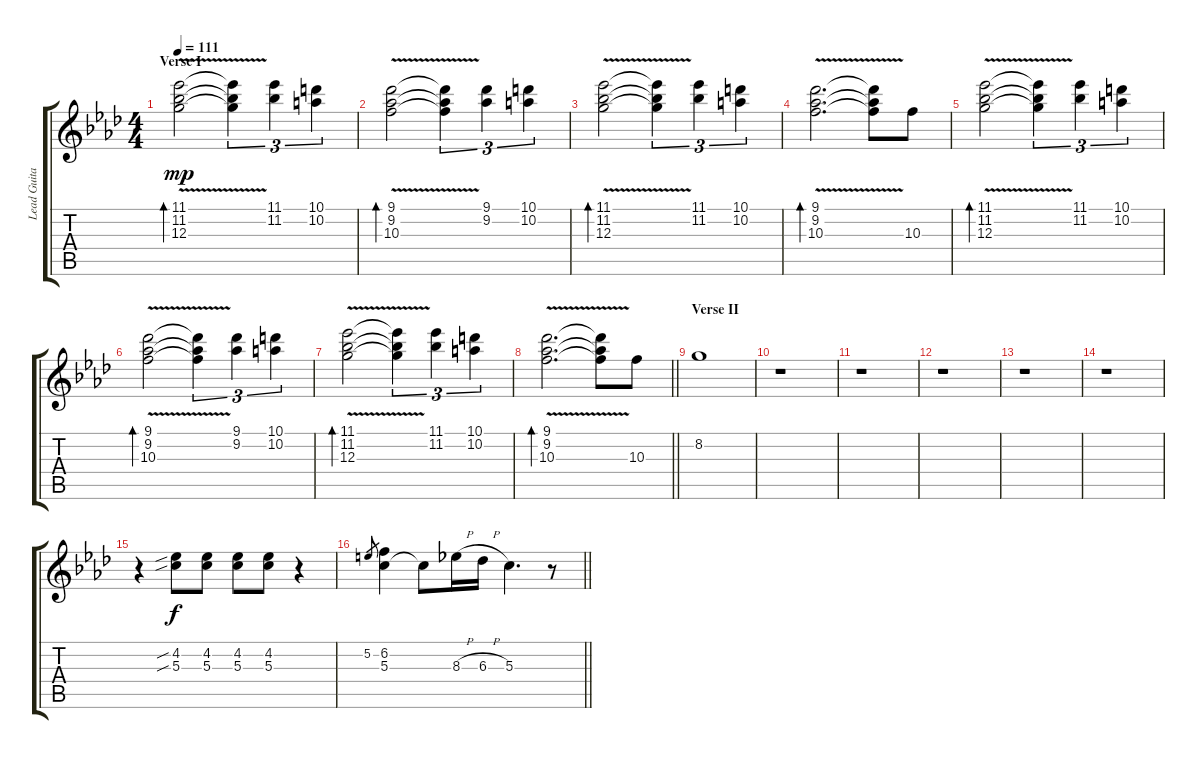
\track ("Lead Guitar" "Lead Guita") {instrument electricguitarjazz}
\staff {score tabs}
\tuning (E4 B3 G3 D3 A2 E2) {hide}
\ts (4 4)
\section ("" "Verse I")
\tempo 111
\clef g2
\ks ab
(11.1{v} 11.2{v} 12.3).2{bd 120 dy mp} (11.1{t} 11.2{t} 12.3{t}).4{tu (3 2)} (11.1 11.2).4{tu (3 2)} (10.1 10.2).4{tu (3 2)} |
(9.1{v} 9.2{v} 10.3).2{bd 120} (9.1{t} 9.2{t} 10.3{t}).4{tu (3 2)} (9.1 9.2).4{tu (3 2)} (10.1 10.2).4{tu (3 2)} |
(11.1{v} 11.2{v} 12.3).2{bd 120} (11.1{t} 11.2{t} 12.3{t}).4{tu (3 2)} (11.1 11.2).4{tu (3 2)} (10.1 10.2).4{tu (3 2)} |
(9.1{v} 9.2{v} 10.3).2{d bd 120} (9.1{t} 9.2{t} 10.3{t}).8 10.3.8 |
(11.1{v} 11.2{v} 12.3).2{bd 120} (11.1{t} 11.2{t} 12.3{t}).4{tu (3 2)} (11.1 11.2).4{tu (3 2)} (10.1 10.2).4{tu (3 2)} |
(9.1{v} 9.2{v} 10.3).2{bd 120} (9.1{t} 9.2{t} 10.3{t}).4{tu (3 2)} (9.1 9.2).4{tu (3 2)} (10.1 10.2).4{tu (3 2)} |
(11.1{v} 11.2{v} 12.3).2{bd 120} (11.1{t} 11.2{t} 12.3{t}).4{tu (3 2)} (11.1 11.2).4{tu (3 2)} (10.1 10.2).4{tu (3 2)} |
\barLineRight lightlight
(9.1{v} 9.2{v} 10.3).2{d bd 120} (9.1{t} 9.2{t} 10.3{t}).8 10.3.8 |
\section ("" "Verse II")
8.2.1 |
r.1 |
r.1 |
r.1 |
r.1 |
r.1 |
r.4 (4.2{sib} 5.3{sib}).8{dy f} (4.2 5.3).8 (4.2 5.3).8 (4.2 5.3).8 r.4 |
\barLineRight lightlight
5.2.8{gr} (6.2 5.3).4 5.3{t}.8 8.3{h}.16 6.3{h}.16 5.3.4{d} r.8
